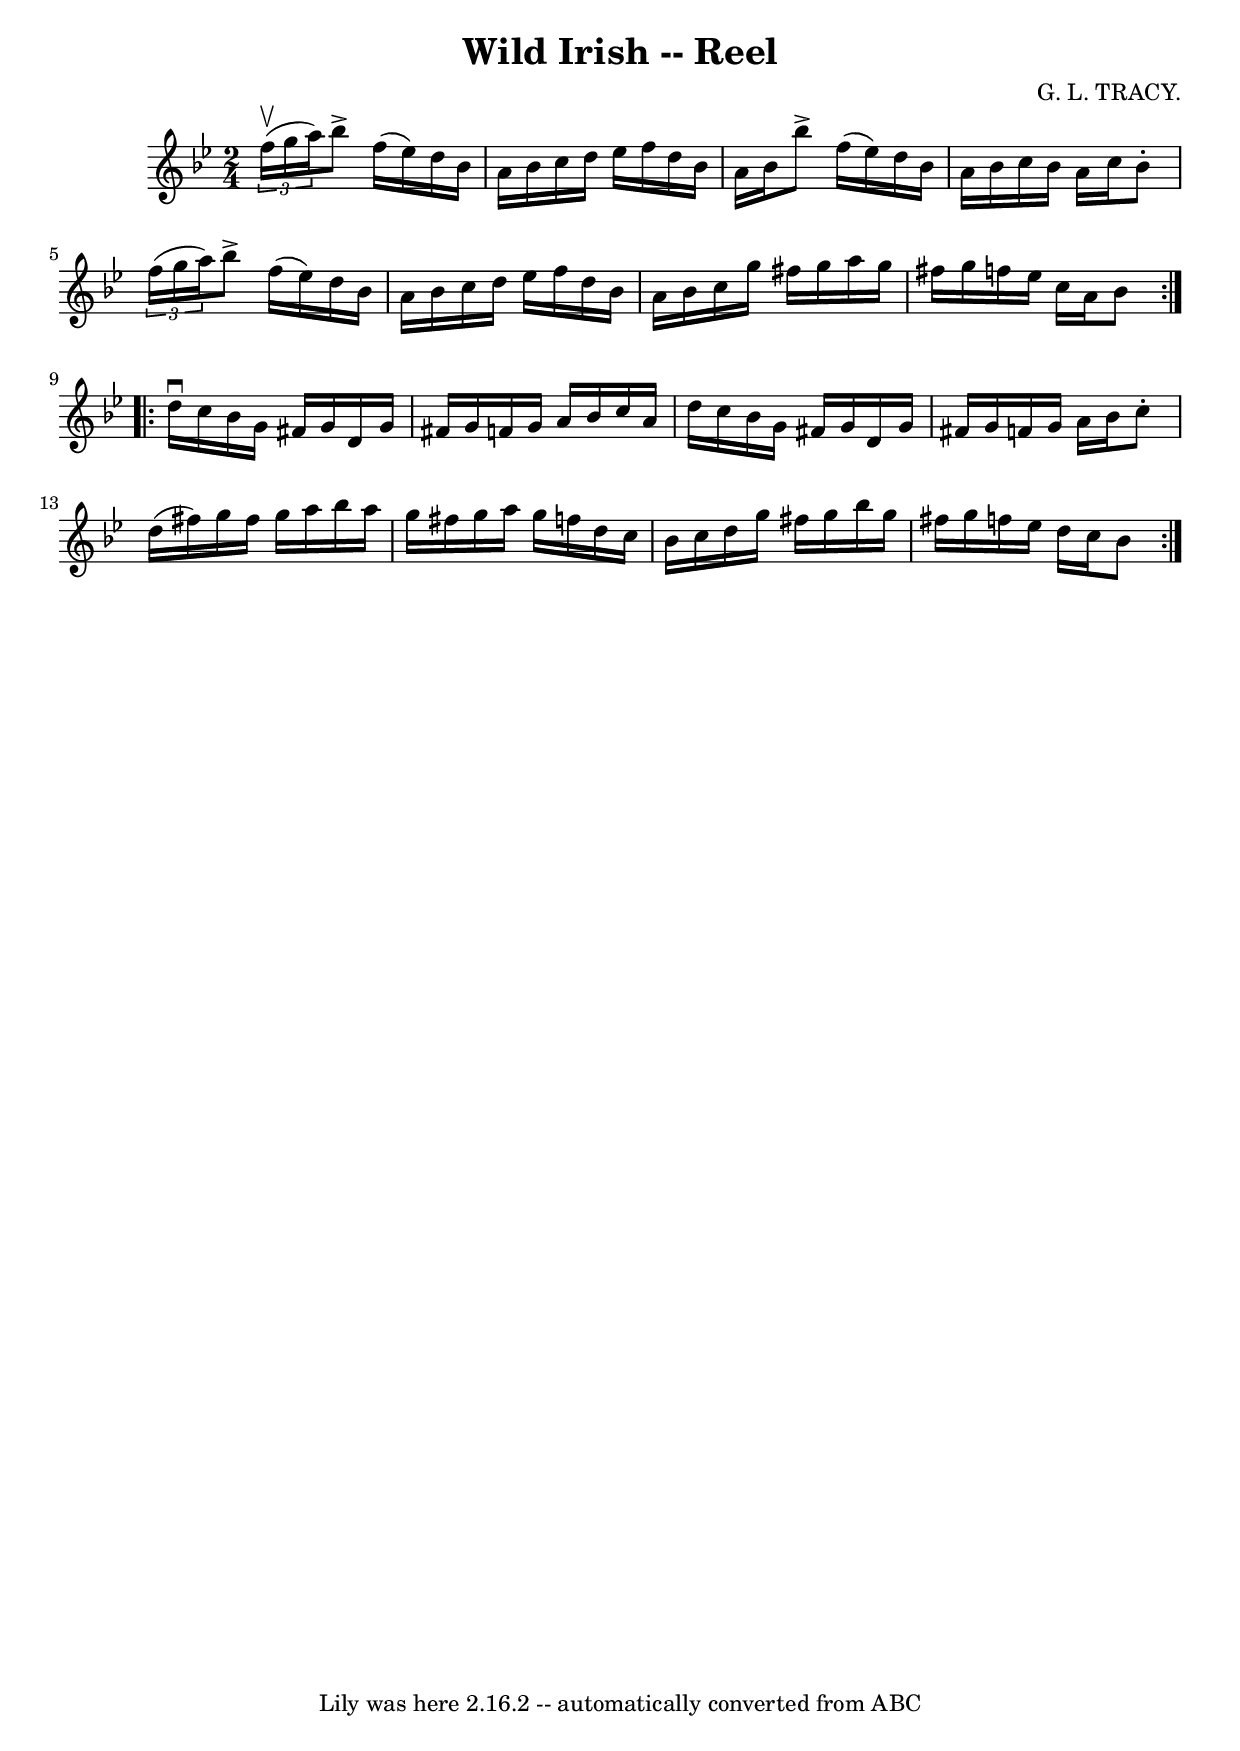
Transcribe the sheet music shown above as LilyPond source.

\version "2.16.2"
\include "Mammoth.ily"
\header {
  %% book = "Ryan's Mammoth Collection"
  composer = "G. L. TRACY."
  crossRefNumber = "1"
  footnotes = "\\\\266"
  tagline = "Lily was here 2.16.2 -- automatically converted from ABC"
  title = "Wild Irish -- Reel"

}
voicedefault =  {



  \repeat volta 2 {

    \time 2/4 
    \key bes \major   \times 2/3 { f''16^\upbow(g''16 a''16) 
 				 }  |
    bes''8^\accent f''16 (ees''16) d''16 bes'16         a'16 bes'16     |
    c''16 d''16 ees''16 f''16 d''16         bes'16 a'16 bes'16     |
    bes''8^\accent f''16 (ees''16)       d''16 bes'16 a'16 bes'16     |
    c''16 bes'16 a'16    
    c''16 bes'8-.   \times 2/3 { f''16 (g''16 a''16)  				}    |
         bes''8^\accent f''16 (ees''16) d''16 bes'16 a'16 bes'16      |
    c''16 d''16 ees''16 f''16 d''16 bes'16 a'16         bes'16     |
    c''16 g''16 fis''16 g''16 a''16 g''16         fis''16 g''16     |
    f''16 ees''16 c''16 a'16 bes'8    
  }  
  
  \repeat volta 2 {     d''16^\downbow c''16   |
    bes'16 g'16         fis'16 g'16 d'16 g'16 fis'!16 g'16     |
    f'!16 g'16        a'16 bes'16 c''16 a'16 d''16 c''16     |
    bes'16 g'16      fis'16 g'16 d'16 g'16 fis'!16 g'16     |
    f'!16         g'16 a'16 bes'16 c''8-. d''16 (fis''16)    |
    g''16       fis''16 g''16 a''16 bes''16 a''16 g''16 fis''16     |
         g''16 a''16 g''16 f''!16 d''16 c''16 bes'16 c''16      |
    d''16 g''16 fis''16 g''16 bes''16 g''16 fis''16         g''16     |
    f''!16 ees''16 d''16 c''16 bes'8    
  }   

}

\score{
  <<

    \context Staff="default"
    {
      \voicedefault 
      
    }

  >>
  \layout {
    
  }
  \midi {
  }

}
